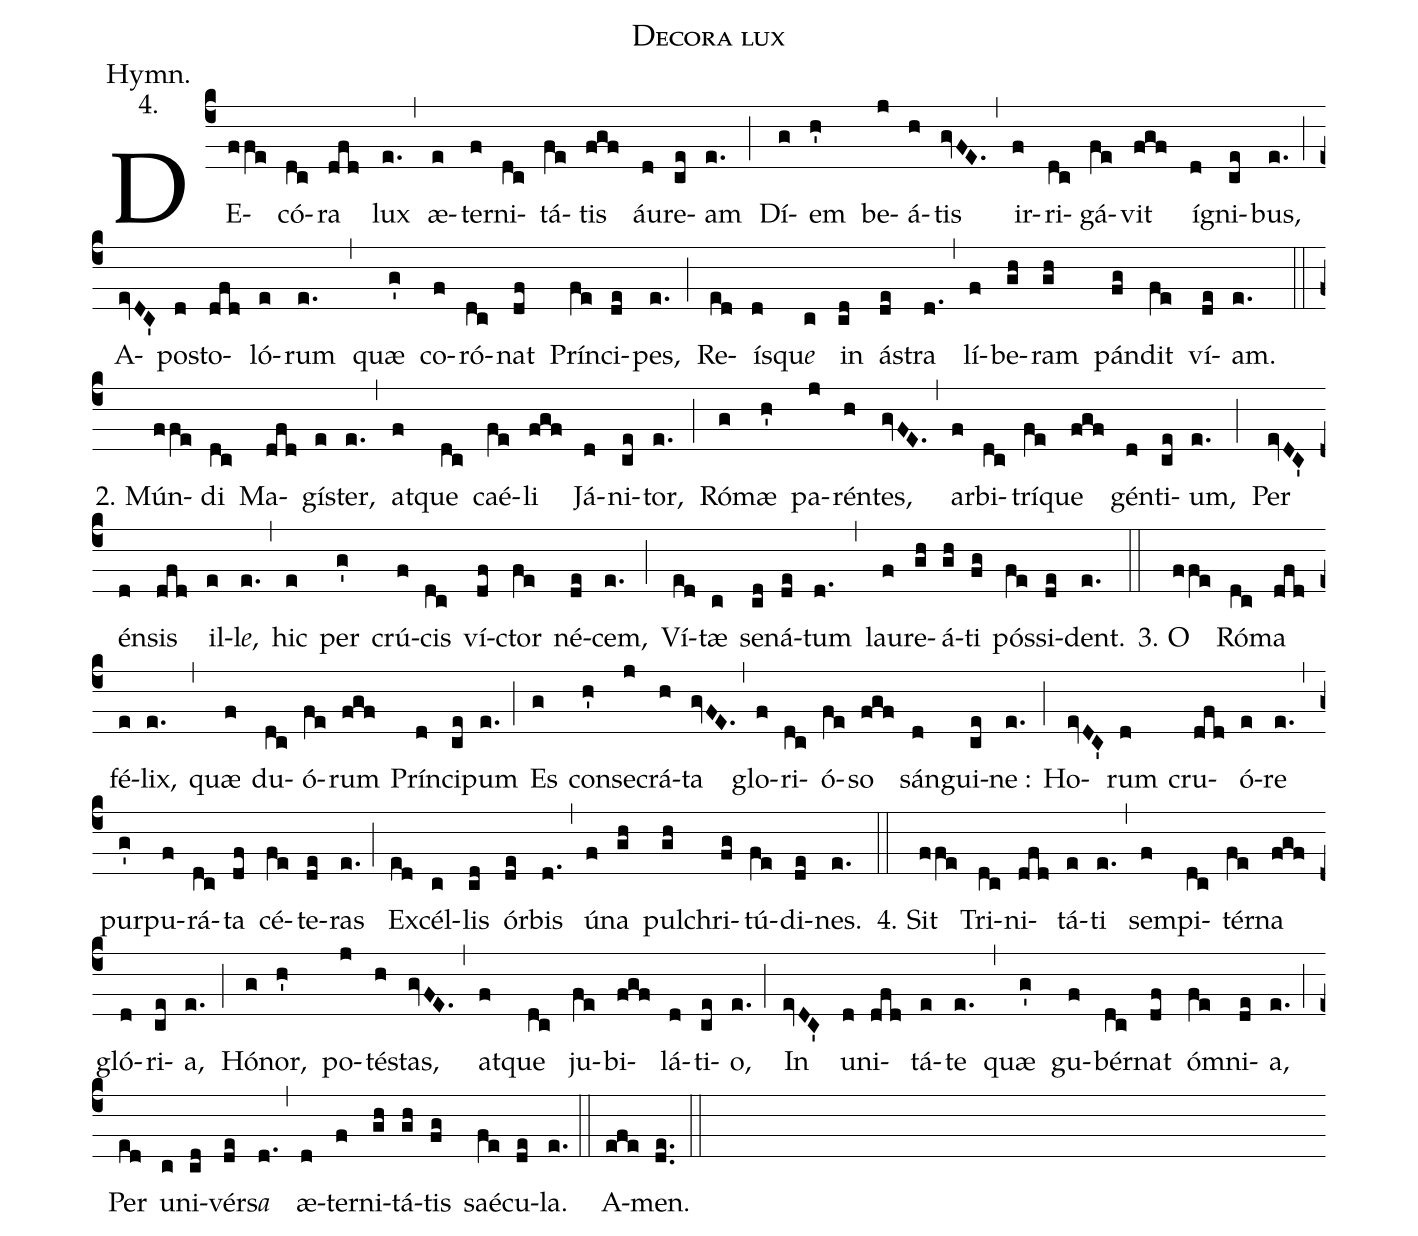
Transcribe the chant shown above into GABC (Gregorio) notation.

name: Decora lux;
office-part: Hymnus;
mode: 4;
annotation: Hymn.;
annotation: 4.;
%%
% The syntax in this part is called gabc. Please refer to http://home.gna.org/gregorio/gabc/#basis

%TODO: fix problems in verses 2 and for around the elision

(c4)DE(ffe)có(dc)ra(dfd) lux(e.) (,) æ(e)ter(f)ni(dc)tá(fe)tis(fgf) áu(d)re(ce)am(e.) (;)
Dí(g)em(h') be(j)á(h)tis(gvFE.) (,) ir(f)ri(dc)gá(fe)vit(fgf) í(d)gni(ce)bus,(e.) (;)
A(evDC')po(d)sto(dfd)ló(e)rum(e.) (,) quæ(g') co(f)ró(dc)nat(df) Prín(fe)ci(de)pes,(e.) (;)
Re(ed)ís(d)qu<i>e</i>(c) in(cd) á(de)stra(d.) (,) lí(f)be(gh)ram(gh) pán(fg)dit(fe) ví(de)am.(e.) (::)

2. Mún(ffe)di(dc) Ma(dfd)gí(e)ster,(e.) (,) at(f)que(dc) caé(fe)li(fgf) Já(d)ni(ce)tor,(e.) (;)
Ró(g)mæ(h') pa(j)rén(h)tes,(gvFE.) (,) ar(f)bi(dc)trí(fe)que(fgf) gén(d)ti(ce)um,(e.) (;)
Per(evDC') én(d)sis(dfd) il(e)l<i>e</i>,(e.) (,) hic(e) per(g') crú(f)cis(dc) ví(df)ctor(fe) né(de)cem,(e.) (;)
Ví(ed)tæ(c) se(cd)ná(de)tum(d.) (,) lau(f)re(gh)á(gh)ti(fg) pós(fe)si(de)dent.(e.) (::)

3. O(ffe) Ró(dc)ma(dfd) fé(e)lix,(e.) (,) quæ(f) du(dc)ó(fe)rum(fgf) Prín(d)ci(ce)pum(e.) (;)
Es(g) con(h')se(j)crá(h)ta(gvFE.) (,) glo(f)ri(dc)ó(fe)so(fgf) sán(d)gui(ce)ne :(e.) (;)
Ho(evDC')rum(d) cru(dfd)ó(e)re(e.) (,) pur(g')pu(f)rá(dc)ta(df) cé(fe)te(de)ras(e.) (;)
Ex(ed)cél(c)lis(cd) ór(de)bis(d.) (,) ú(f)na(gh) pul(gh)chri(fg)tú(fe)di(de)nes.(e.) (::)

4. Sit(ffe) Tri(dc)ni(dfd)tá(e)ti(e.) (,) sem(f)pi(dc)tér(fe)na(fgf) gló(d)ri(ce)a,(e.) (;)
Hó(g)nor,(h') po(j)té(h)stas,(gvFE.) (,) at(f)que(dc) ju(fe)bi(fgf)lá(d)ti(ce)o,(e.) (;)
In(evDC') u(d)ni(dfd)tá(e)te(e.) (,) quæ(g') gu(f)bér(dc)nat(df) óm(fe)ni(de)a,(e.) (;)
Per(ed) u(c)ni(cd)vér(de)s<i>a</i>(d.) (,) æ(d)ter(f)ni(gh)tá(gh)tis(fg) saé(fe)cu(de)la.(e.) (::)

A(efe)men.(de..) (::)
